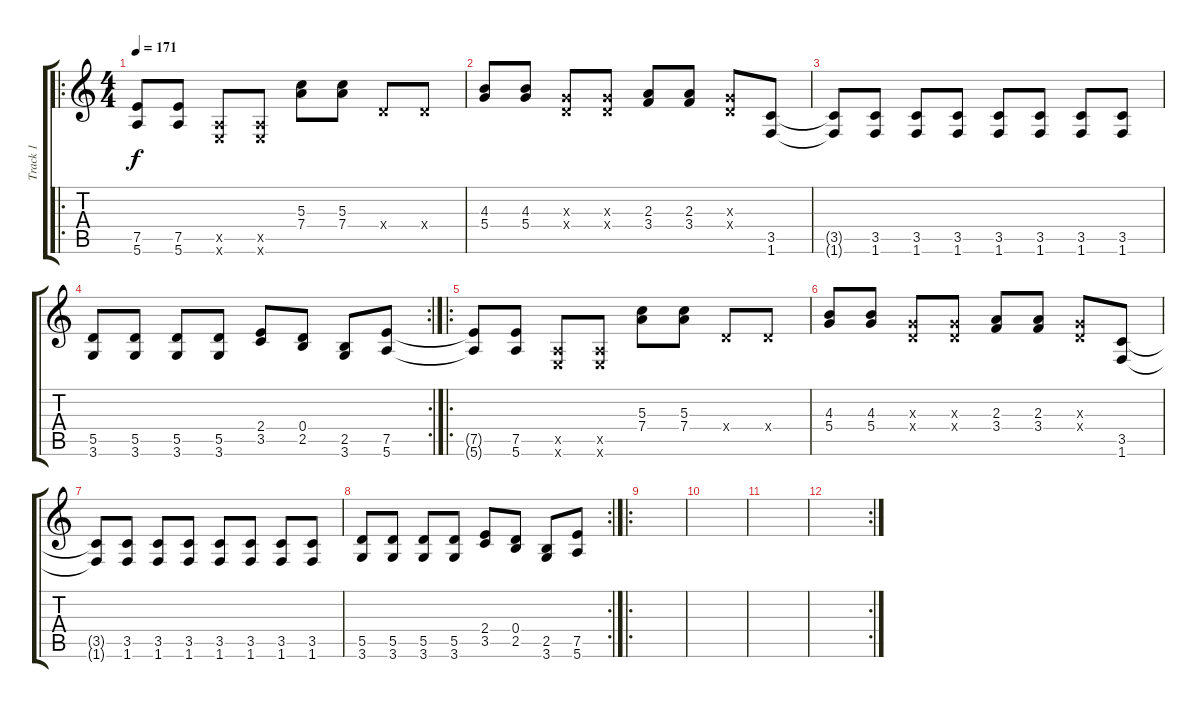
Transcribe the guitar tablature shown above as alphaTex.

\track ("Track 1" "Track 1") {instrument distortionguitar}
\staff {score tabs}
\tuning (E4 B3 G3 D3 A2 E2) {hide}
\ro
\ts (4 4)
\tempo 171
\clef g2
\ks c
(7.5 5.6).8{dy f instrument distortionguitar} (7.5 5.6).8 (0.5{x} 0.6{x}).8 (0.5{x} 0.6{x}).8 (5.3 7.4).8 (5.3 7.4).8 0.4{x}.8 0.4{x}.8 |
(4.3 5.4).8 (4.3 5.4).8 (0.3{x} 0.4{x}).8 (0.3{x} 0.4{x}).8 (2.3 3.4).8 (2.3 3.4).8 (0.3{x} 0.4{x}).8 (3.5 1.6).8 |
(3.5{t} 1.6{t}).8 (3.5 1.6).8 (3.5 1.6).8 (3.5 1.6).8 (3.5 1.6).8 (3.5 1.6).8 (3.5 1.6).8 (3.5 1.6).8 |
\rc 2
(5.5 3.6).8 (5.5 3.6).8 (5.5 3.6).8 (5.5 3.6).8 (2.4 3.5).8 (0.4 2.5).8 (2.5 3.6).8 (7.5 5.6).8 |
\ro
(7.5{t} 5.6{t}).8 (7.5 5.6).8 (0.5{x} 0.6{x}).8 (0.5{x} 0.6{x}).8 (5.3 7.4).8 (5.3 7.4).8 0.4{x}.8 0.4{x}.8 |
(4.3 5.4).8 (4.3 5.4).8 (0.3{x} 0.4{x}).8 (0.3{x} 0.4{x}).8 (2.3 3.4).8 (2.3 3.4).8 (0.3{x} 0.4{x}).8 (3.5 1.6).8 |
(3.5{t} 1.6{t}).8 (3.5 1.6).8 (3.5 1.6).8 (3.5 1.6).8 (3.5 1.6).8 (3.5 1.6).8 (3.5 1.6).8 (3.5 1.6).8 |
\rc 2
(5.5 3.6).8 (5.5 3.6).8 (5.5 3.6).8 (5.5 3.6).8 (2.4 3.5).8 (0.4 2.5).8 (2.5 3.6).8 (7.5 5.6).8 |
\ro
|
|
|
\rc 2
